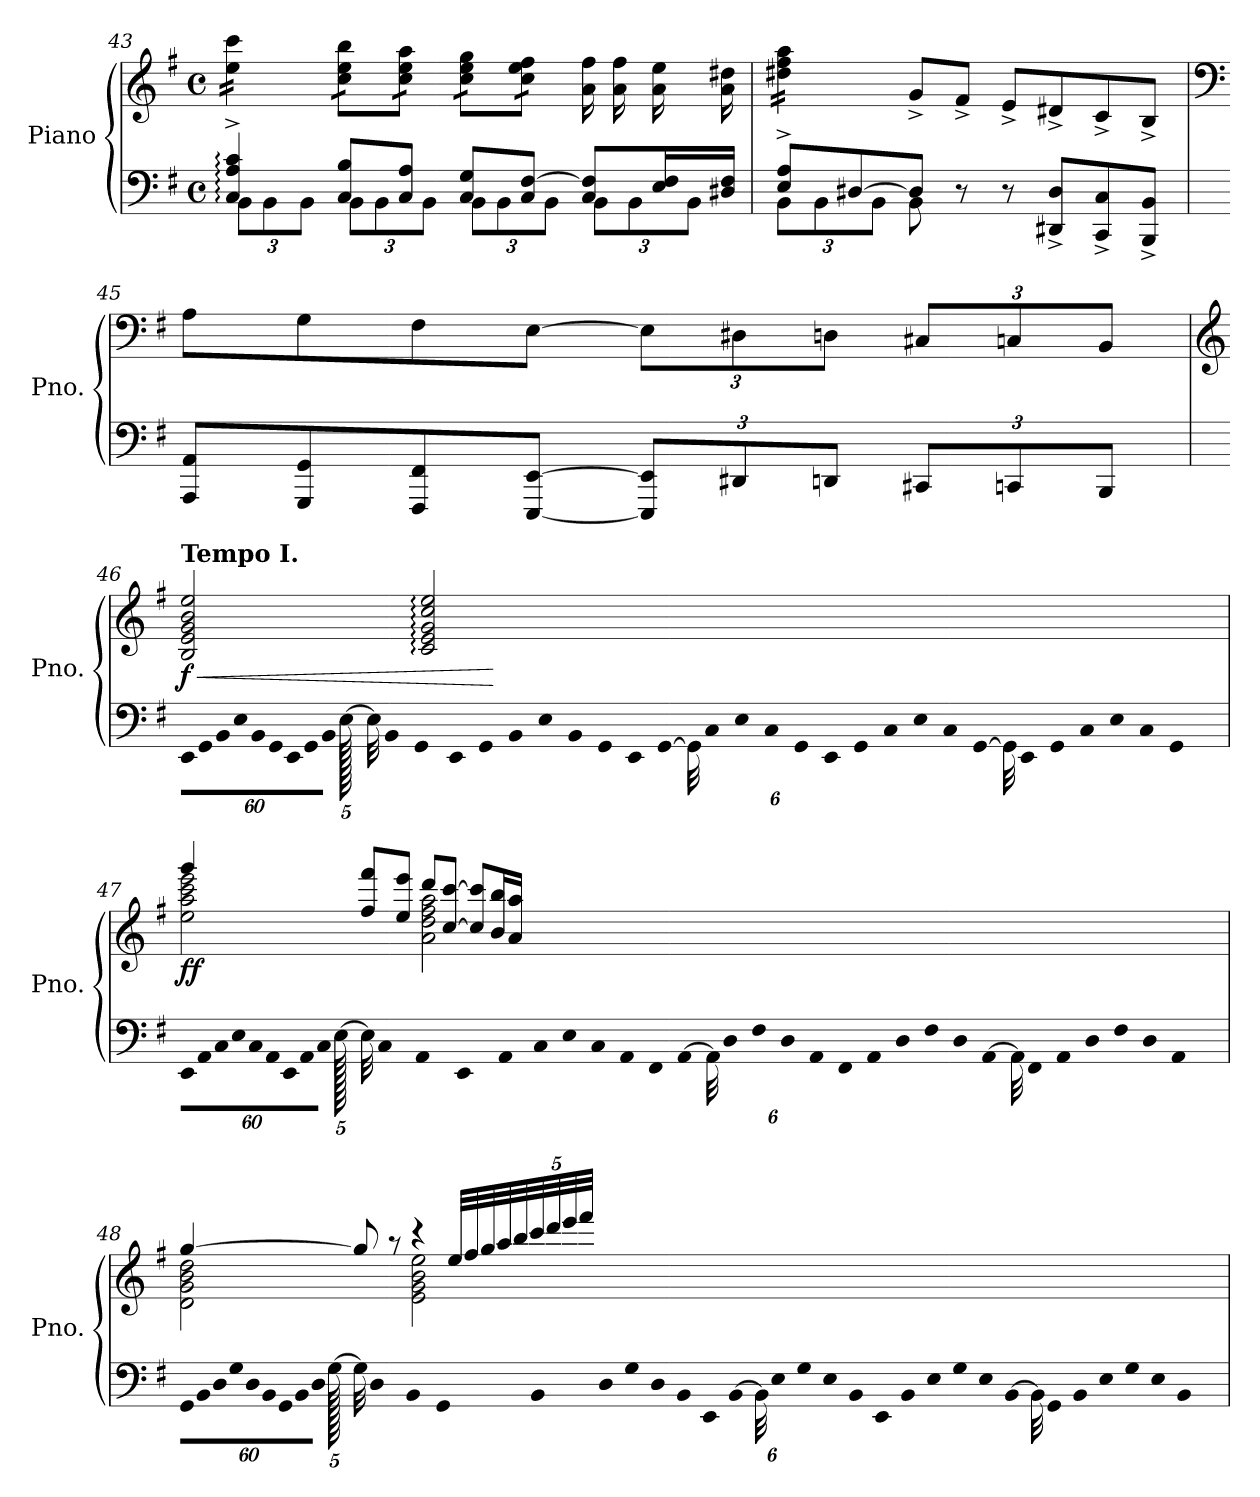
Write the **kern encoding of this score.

**kern	**kern	**dynam
*part1	*part1	*part1
*staff2	*staff1	*staff1/2
*I"Piano	*	*
*I'Pno.	*	*
*clefF4	*clefG2	*
*k[f#]	*k[f#]	*
*M4/4	*M4/4	*
*met(c)	*met(c)	*
=43	=43	=43
*^	*	*
*	*Xbrackettup	*	*
!	!	!LO:TX:a:B:t=Ritneuto.	!
*	*	*tremolo	*
4C/:^ 4A/:^ 4c/:^	12BB\L	16ee\ 16ccc\LL	.
.	.	16ee\ 16ccc\	.
.	12BB\	.	.
.	.	16ee\ 16ccc\	.
.	12BB\J	.	.
.	.	16ee\ 16ccc\JJ	.
8C/ 8B/L	12BB\L	16cc\ 16ee\ 16bb\LL	.
.	.	16cc\ 16ee\ 16bb\	.
.	12BB\	.	.
8C/ 8A/J	.	16cc\ 16ee\ 16aa\	.
.	12BB\J	.	.
.	.	16cc\ 16ee\ 16aa\JJ	.
8C/ 8G/L	12BB\L	16cc\ 16ee\ 16gg\LL	.
.	.	16cc\ 16ee\ 16gg\	.
.	12BB\	.	.
8C/ [8F#/J	.	16cc\ 16ee\ 16ff#\	.
.	12BB\J	.	.
.	.	16cc\ 16ee\ 16ff#\JJ	.
8C/ 8F#/]L	12BB\L	16a\ 16ff#\LL	.
.	.	16a\ 16ff#\	.
*	*	*Xtremolo	*
.	12BB\	.	.
16E/ 16F#/L	.	16a\ 16ee\L	.
.	12BB\J	.	.
16D#X/ 16F#/JJ	.	16a\ 16dd#X\JJ	.
=44	=44	=44	=44
*	*	*tremolo	*
8E/^ 8A/^L	12BB\L	16dd#X\ 16ff#\ 16aa\LL	.
.	.	16dd#X\ 16ff#\ 16aa\	.
.	12BB\	.	.
[8D#X/	.	16dd#X\ 16ff#\ 16aa\	.
.	12BB\J	.	.
.	.	16dd#X\ 16ff#\ 16aa\JJ	.
*	*	*Xtremolo	*
8D#/J]	8BB\	8g^/L	.
8r	2ryy	8f#^/J	.
8r	.	8e^/L	.
8DD#X/^ 8D#/^L	.	8d#X^/	.
8CC/^ 8C/^	.	8c^/	.
8BBB/^ 8BB/^J	8ryy	8B^/J	.
*v	*v	*	*
=45	=45	=45
*	*clefF4	*
8AAA/ 8AA/L	8A\L	.
8GGG/ 8GG/	8G\	.
8FFF#/ 8FF#/	8F#\	.
[8EEE/ [8EE/J	[8E\J	.
*	*Xbrackettup	*
12EEE/] 12EE/]L	12E\L]	.
12DD#X/	12D#X\	.
12DDn/J	12Dn\J	.
12CC#X/L	12C#X/L	.
12CCn/	12Cn/	.
12BBB/J	12BB/J	.
=46	=46	=46
*	*clefG2	*
!	!LO:TX:a:B:t=Tempo I.	!
!LO:N:vis=32	!	!LO:HP:b
!	!	!LO:DY:n=1:b
1920%53EE\LLL	2B/ 2e/ 2g/ 2b/ 2ee/	< f
!LO:N:vis=32	!	!
1920%53GG\	.	.
!LO:N:vis=32	!	!
1920%53BB\	.	.
!LO:N:vis=32	!	!
1920%53E\	.	.
!LO:N:vis=32	!	!
1920%53BB\	.	.
!LO:N:vis=32	!	!
1920%53GG\	.	.
!LO:N:vis=32	!	!
1920%53EE\	.	.
!LO:N:vis=32	!	!
1920%53GG\	.	.
!LO:N:vis=32	!	!
1920%53BB\JJJ	.	.
[640E\LLL	.	.
192%5E\LLL]	.	.
!LO:N:vis=32	!	!
1920%53BB\	.	.
!LO:N:vis=32	!	!
1920%53GG\	.	.
!LO:N:vis=32	!	!
1920%53EE\	.	.
!LO:N:vis=32	!	!
1920%53GG\	.	.
!LO:N:vis=32	!	!
1920%53BB\	.	.
!LO:N:vis=32	!	!
1920%53E\	.	.
!LO:N:vis=32	!	!
1920%53BB\	.	.
!LO:N:vis=32	!	!
1920%53GG\JJJ	.	.
!LO:N:vis=32	!	!
1920%53EE\LLL	.	.
.	2c/: 2e/: 2g/: 2cc/: 2ee/:	.
[640GG\	.	.
192%5GG\]	.	.
!LO:N:vis=32	!	!
1920%53C\	.	.
!LO:N:vis=32	!	!
1920%53E\	.	.
!LO:N:vis=32	!	!
1920%53C\	.	.
!LO:N:vis=32	!	!
1920%53GG\	.	.
!LO:N:vis=32	!	!
1920%53EE\	.	.
!LO:N:vis=32	!	!
1920%53GG\	.	.
!LO:N:vis=32	!	!
1920%53C\JJJ	.	.
!LO:N:vis=32	!	!
1920%53E\LLL	.	.
!LO:N:vis=32	!	!
1920%53C\	.	.
[640GG\	.	.
192%5GG\]	.	.
!LO:N:vis=32	!	!
1920%53EE\	.	.
!LO:N:vis=32	!	!
1920%53GG\	.	.
!LO:N:vis=32	!	!
1920%53C\	.	.
!LO:N:vis=32	!	!
1920%53E\	.	.
!LO:N:vis=32	!	!
1920%53C\	.	.
!LO:N:vis=32	!	!
1920%53GG\JJJ	.	.
160ryy	.	.
.	.	[
=47	=47	=47
!LO:N:vis=32	!	!LO:DY:b
*	*^	*
1920%53EE\LLL	4ggg/	2ee\ 2aa\ 2ccc\ 2eee\	ff
!LO:N:vis=32	!	!	!
1920%53AA\	.	.	.
!LO:N:vis=32	!	!	!
1920%53C\	.	.	.
!LO:N:vis=32	!	!	!
1920%53E\	.	.	.
!LO:N:vis=32	!	!	!
1920%53C\	.	.	.
!LO:N:vis=32	!	!	!
1920%53AA\	.	.	.
!LO:N:vis=32	!	!	!
1920%53EE\	.	.	.
!LO:N:vis=32	!	!	!
1920%53AA\	.	.	.
!LO:N:vis=32	!	!	!
1920%53C\JJJ	.	.	.
[640E\LLL	.	.	.
192%5E\LLL]	8ff#/ 8fff#/L	.	.
!LO:N:vis=32	!	!	!
1920%53C\	.	.	.
!LO:N:vis=32	!	!	!
1920%53AA\	.	.	.
!LO:N:vis=32	!	!	!
1920%53EE\	.	.	.
!LO:N:vis=32	!	!	!
1920%53AA\	.	.	.
.	8ee/ 8eee/J	.	.
!LO:N:vis=32	!	!	!
1920%53C\	.	.	.
!LO:N:vis=32	!	!	!
1920%53E\	.	.	.
!LO:N:vis=32	!	!	!
1920%53C\	.	.	.
!LO:N:vis=32	!	!	!
1920%53AA\JJJ	.	.	.
!LO:N:vis=32	!	!	!
1920%53FF#\LLL	.	.	.
.	8ddd/L	2a\ 2dd\ 2ff#\ 2aa\	.
[640AA\	.	.	.
192%5AA\]	.	.	.
!LO:N:vis=32	!	!	!
1920%53D\	.	.	.
!LO:N:vis=32	!	!	!
1920%53F#\	.	.	.
!LO:N:vis=32	!	!	!
1920%53D\	.	.	.
.	[8cc/ [8ccc/J	.	.
!LO:N:vis=32	!	!	!
1920%53AA\	.	.	.
!LO:N:vis=32	!	!	!
1920%53FF#\	.	.	.
!LO:N:vis=32	!	!	!
1920%53AA\	.	.	.
!LO:N:vis=32	!	!	!
1920%53D\JJJ	.	.	.
!LO:N:vis=32	!	!	!
1920%53F#\LLL	.	.	.
.	8cc/] 8ccc/]L	.	.
!LO:N:vis=32	!	!	!
1920%53D\	.	.	.
[640AA\	.	.	.
192%5AA\]	.	.	.
!LO:N:vis=32	!	!	!
1920%53FF#\	.	.	.
!LO:N:vis=32	!	!	!
1920%53AA\	.	.	.
.	16b/ 16bb/L	.	.
!LO:N:vis=32	!	!	!
1920%53D\	.	.	.
!LO:N:vis=32	!	!	!
1920%53F#\	.	.	.
.	16a/ 16aa/JJ	.	.
!LO:N:vis=32	!	!	!
1920%53D\	.	.	.
!LO:N:vis=32	!	!	!
1920%53AA\JJJ	.	.	.
160ryy	.	.	.
=48	=48	=48	=48
!LO:N:vis=32	!	!	!
1920%53GG\LLL	[4gg/	2d\ 2g\ 2b\ 2dd\	.
!LO:N:vis=32	!	!	!
1920%53BB\	.	.	.
!LO:N:vis=32	!	!	!
1920%53D\	.	.	.
!LO:N:vis=32	!	!	!
1920%53G\	.	.	.
!LO:N:vis=32	!	!	!
1920%53D\	.	.	.
!LO:N:vis=32	!	!	!
1920%53BB\	.	.	.
!LO:N:vis=32	!	!	!
1920%53GG\	.	.	.
!LO:N:vis=32	!	!	!
1920%53BB\	.	.	.
!LO:N:vis=32	!	!	!
1920%53D\JJJ	.	.	.
[640G\LLL	.	.	.
192%5G\LLL]	8gg/]	.	.
!LO:N:vis=32	!	!	!
1920%53D\	.	.	.
!LO:N:vis=32	!	!	!
1920%53BB\	.	.	.
!LO:N:vis=32	!	!	!
1920%53GG\	.	.	.
!LO:N:vis=32	!	!	!
1920%53BB\	.	.	.
.	8r	.	.
!LO:N:vis=32	!	!	!
1920%53D\	.	.	.
!LO:N:vis=32	!	!	!
1920%53G\	.	.	.
!LO:N:vis=32	!	!	!
1920%53D\	.	.	.
!LO:N:vis=32	!	!	!
1920%53BB\JJJ	.	.	.
!LO:N:vis=32	!	!	!
1920%53EE\LLL	.	.	.
.	4r	2e\ 2g\ 2b\ 2ee\	.
[640BB\	.	.	.
192%5BB\]	.	.	.
!LO:N:vis=32	!	!	!
1920%53E\	.	.	.
!LO:N:vis=32	!	!	!
1920%53G\	.	.	.
!LO:N:vis=32	!	!	!
1920%53E\	.	.	.
!LO:N:vis=32	!	!	!
1920%53BB\	.	.	.
!LO:N:vis=32	!	!	!
1920%53EE\	.	.	.
!LO:N:vis=32	!	!	!
1920%53BB\	.	.	.
!LO:N:vis=32	!	!	!
1920%53E\JJJ	.	.	.
!LO:N:vis=32	!	!	!
1920%53G\LLL	.	.	.
.	32ee/LLL	.	.
!LO:N:vis=32	!	!	!
1920%53E\	.	.	.
.	32ff#/	.	.
[640BB\	.	.	.
192%5BB\]	.	.	.
.	32gg/	.	.
!LO:N:vis=32	!	!	!
1920%53GG\	.	.	.
.	32aa/	.	.
!LO:N:vis=32	!	!	!
1920%53BB\	.	.	.
.	40bb/	.	.
!LO:N:vis=32	!	!	!
1920%53E\	.	.	.
.	40ccc/	.	.
!LO:N:vis=32	!	!	!
1920%53G\	.	.	.
.	40ddd/	.	.
!LO:N:vis=32	!	!	!
1920%53E\	.	.	.
.	40eee/	.	.
!LO:N:vis=32	!	!	!
1920%53BB\JJJ	.	.	.
.	40fff#/JJJ	.	.
160ryy	.	.	.
*	*v	*v	*
=	=	=
*-	*-	*-
